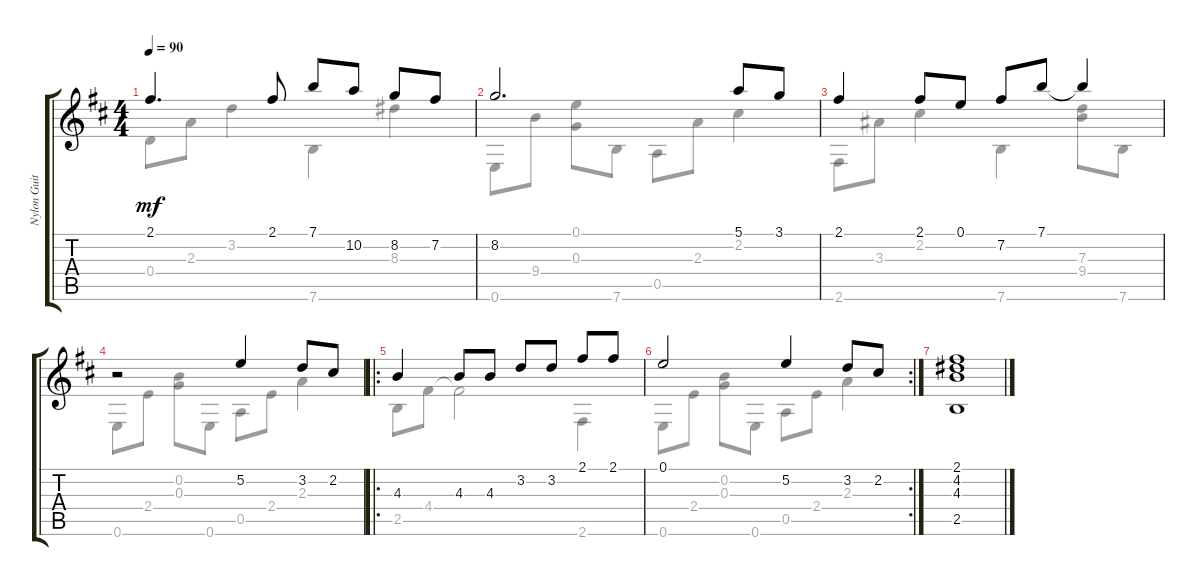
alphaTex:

\track ("Nylon Guitar" "Nylon Guit") {instrument acousticguitarnylon}
\staff {score tabs}
\tuning (E4 B3 G3 D3 A2 E2) {hide}
\voice
\ts (4 4)
\tempo 90
\clef g2
\ks bminor
2.1.4{d dy mf} 2.1.8 7.1.8 10.2.8 8.2.8 7.2.8 |
8.2.2{d} 5.1.8 3.1.8 |
2.1.4 2.1.8 0.1.8 7.2.8 7.1.8 7.1{t}.4 |
r.2 5.2.4 3.2.8 2.2.8 |
\ro
4.3.4 4.3.8 4.3.8 3.2.8 3.2.8 2.1.8 2.1.8 |
\rc 2
0.1.2 5.2.4 3.2.8 2.2.8 |
(2.1 4.2 4.3 2.5).1
\voice
\clef g2
\ottava regular
\simile none
\ks bminor
0.4.8{dy mf} 2.3.8 3.2.4 7.6.4 8.3.4 |
0.6.8 9.4.8 (0.1 0.3).8 7.6.8 0.5.8 2.3.8 2.2.4 |
2.6.8 3.3.8 2.2.4 7.6.4 (7.3 9.4).8 7.6.8 |
0.6.8 2.4.8 (0.2 0.3).8 0.6.8 0.5.8 2.4.8 2.3.4 |
2.5.8 4.4.8 4.4{t}.2 2.6.4 |
0.6.8 2.4.8 (0.2 0.3).8 0.6.8 0.5.8 2.4.8 2.3.4 |
